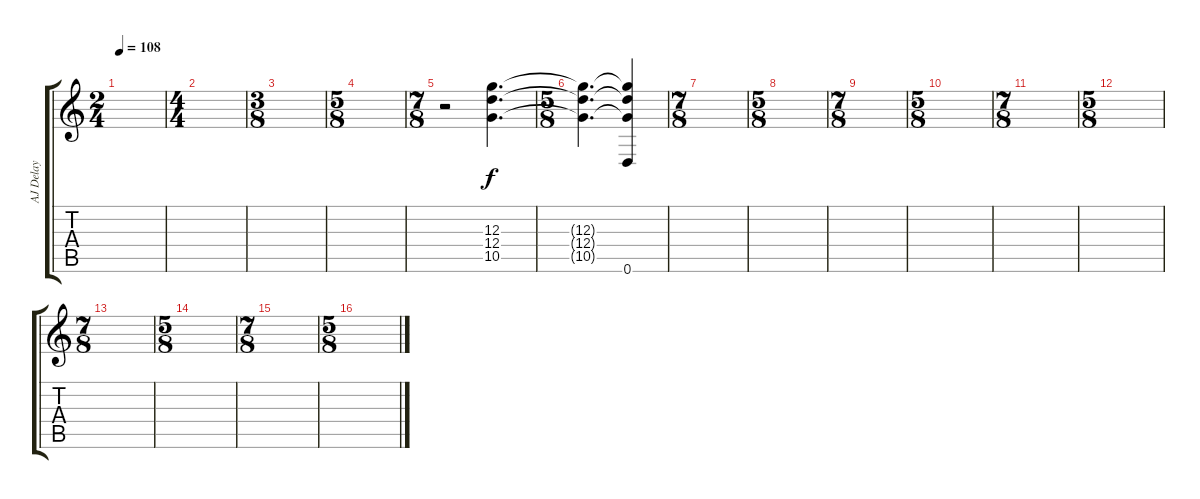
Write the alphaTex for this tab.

\track ("AJ Delay" "AJ Delay") {instrument overdrivenguitar}
\staff {score tabs}
\tuning (E4 B3 G3 D3 A2 D2) {hide}
\ts (2 4)
\tempo 108
\clef g2
\ks c
|
\ts (4 4)
|
\ts (3 8)
|
\ts (5 8)
|
\ts (7 8)
r.2 (12.3 12.4 10.5).4{d dy f} |
\ts (5 8)
(12.3{t} 12.4{t} 10.5{t}).4{d} (12.3{t} 12.4{t} 10.5{t} 0.6).4 |
\ts (7 8)
|
\ts (5 8)
|
\ts (7 8)
|
\ts (5 8)
|
\ts (7 8)
|
\ts (5 8)
|
\ts (7 8)
|
\ts (5 8)
|
\ts (7 8)
|
\ts (5 8)
